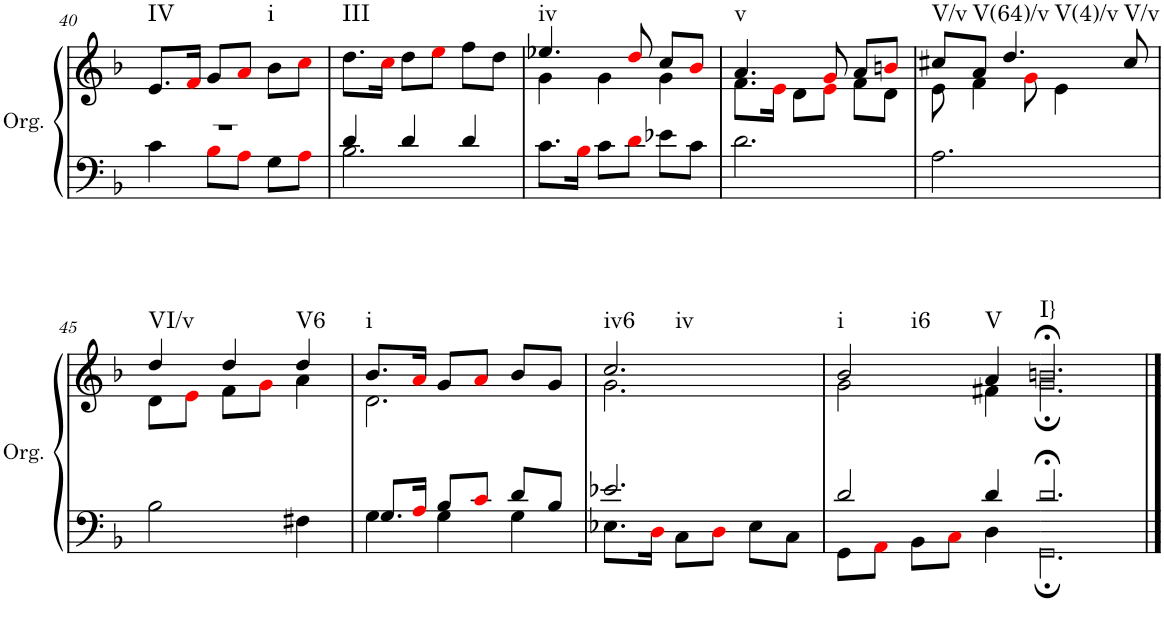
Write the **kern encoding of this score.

**kern	**kern	**harte	**kern
*part2	*part2	*part2	*part1
*staff3	*staff2	*	*staff1
*I"Organ	*	*	*I"Voice
*I'Org.	*	*	*I'Vo.
!!LO:PB:g=z
*clefF4	*clefG2	*	*clefGv2
*k[b-]	*k[b-]	*	*k[b-]
*M3/4	*M3/4	*	*M3/4
=40	=40	=40	=40
*^	*	*	*
!	!	!	!LO:H:kt=IV	!
2.r	4c\	8.e/L	N	2.r
.	.	16fi/Jk	.	.
.	8B-i\L	8g/L	.	.
.	8Ai\J	8ai/J	.	.
!	!	!	!LO:H:kt=i	!
.	8G\L	8b-\L	N	.
.	8Ai\J	8cci\J	.	.
=41	=41	=41	=41	=41
!	!	!	!LO:H:kt=III	!
4d/	2.B-\	8.dd\L	N	2.r
.	.	16cci\Jk	.	.
4d/	.	8dd\L	.	.
.	.	8eei\J	.	.
4d/	.	8ff\L	.	.
.	.	8dd\J	.	.
*v	*v	*	*	*
=42	=42	=42	=42
*	*^	*	*
!	!	!	!LO:H:kt=iv	!
8.c\L	4.ee-X/	4g\	N	2.r
16B-i\Jk	.	.	.	.
8c\L	.	4g\	.	.
8di\J	8ddi/	.	.	.
8e-X\L	8cc/L	4g\	.	.
8c\J	8b-i/J	.	.	.
=43	=43	=43	=43	=43
!	!	!	!LO:H:kt=v	!
2.d\	4.a/	8.f\L	N	2.r
.	.	16ei\Jk	.	.
.	.	8d\L	.	.
.	8gi/	8ei\J	.	.
.	8a/L	8f\L	.	.
.	8bni/J	8d\J	.	.
=44	=44	=44	=44	=44
!	!	!	!LO:H:kt=V/v	!
2.A\	8cc#X/L	8e\	N	2.r
!	!	!	!LO:H:kt=V(64)/v	!
.	8a/J	4f\	N	.
!	!	!	!LO:H:kt=V(4)/v	!
.	4.dd/	.	N	.
.	.	8gi\	.	.
.	.	4e\	.	.
!	!	!	!LO:H:kt=V/v	!
.	8cc#/	.	N	.
!!LO:LB:g=z
=45	=45	=45	=45	=45
!	!	!	!LO:H:kt=VI/v	!
2B-\	4dd/	8d\L	N	2.r
.	.	8ei\J	.	.
.	4dd/	8f\L	.	.
.	.	8gi\J	.	.
!	!	!	!LO:H:kt=V6	!
4F#X\	4dd/	4a\	N	.
=46	=46	=46	=46	=46
*^	*	*	*	*
!	!	!	!	!LO:H:kt=i	!
8.G/L	4G\	8.b-/L	2.d\	N	2.r
16Ai/Jk	.	16ai/Jk	.	.	.
8B-/L	4G\	8g/L	.	.	.
8ci/J	.	8ai/J	.	.	.
8d/L	4G\	8b-/L	.	.	.
8B-/J	.	8g/J	.	.	.
=47	=47	=47	=47	=47	=47
!	!	!	!	!LO:H:n=1:kt=iv6	!
!	!	!	!	!LO:H:n=2:kt=iv	!
2.e-X/	8.E-X\L	2.cc/	2.g\	N N	2.r
.	16Di\Jk	.	.	.	.
.	8C\L	.	.	.	.
.	8Di\J	.	.	.	.
.	8E-\L	.	.	.	.
.	8C\J	.	.	.	.
=48	=48	=48	=48	=48	=48
!	!	!	!	!LO:H:n=1:kt=i	!
!	!	!	!	!LO:H:n=2:kt=i6	!
2d/	8GG\L	2b-/	2g\	N N	2.r
.	8AAi\J	.	.	.	.
.	8BB-\L	.	.	.	.
.	8Ci\J	.	.	.	.
!	!	!	!	!LO:H:kt=V	!
4d/	4D\	4a/	4f#X\	N	.
=49-	=49-	=49-	=49-	=49-	=49-
!	!	!	!	!LO:H:kt=I}	!
2.d;</	2.GG;\	2.bn;</	2.g;\	N	2.r;<
*v	*v	*	*	*	*
*	*v	*v	*	*
==	==	==	==
*-	*-	*-	*-
